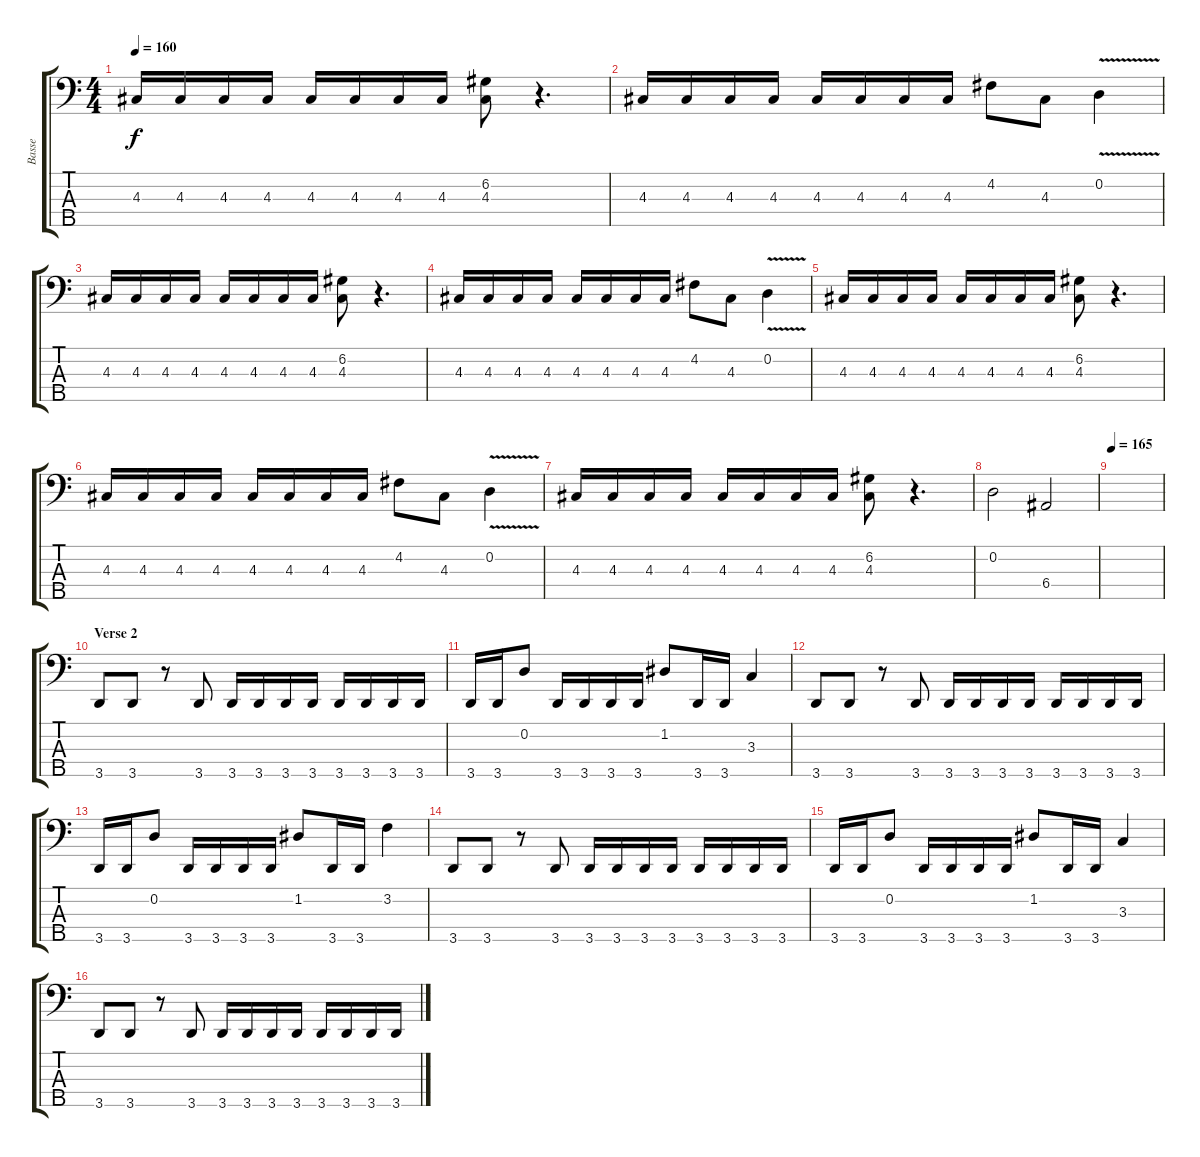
\track ("Basse" "Basse") {instrument electricbasspick}
\staff {score tabs}
\tuning (G2 D2 A1 E1 B0) {hide}
\ts (4 4)
\tempo 160
\clef f4
\ks c
4.3.16{dy f} 4.3.16 4.3.16 4.3.16 4.3.16 4.3.16 4.3.16 4.3.16 (6.2 4.3).8 r.4{d} |
4.3.16 4.3.16 4.3.16 4.3.16 4.3.16 4.3.16 4.3.16 4.3.16 4.2.8 4.3.8 0.2{v}.4 |
4.3.16 4.3.16 4.3.16 4.3.16 4.3.16 4.3.16 4.3.16 4.3.16 (6.2 4.3).8 r.4{d} |
4.3.16 4.3.16 4.3.16 4.3.16 4.3.16 4.3.16 4.3.16 4.3.16 4.2.8 4.3.8 0.2{v}.4 |
4.3.16 4.3.16 4.3.16 4.3.16 4.3.16 4.3.16 4.3.16 4.3.16 (6.2 4.3).8 r.4{d} |
4.3.16 4.3.16 4.3.16 4.3.16 4.3.16 4.3.16 4.3.16 4.3.16 4.2.8 4.3.8 0.2{v}.4 |
4.3.16 4.3.16 4.3.16 4.3.16 4.3.16 4.3.16 4.3.16 4.3.16 (6.2 4.3).8 r.4{d} |
0.2.2 6.4.2 |
\tempo 165
|
\section ("" "Verse 2")
3.5.8 3.5.8 r.8 3.5.8 3.5.16 3.5.16 3.5.16 3.5.16 3.5.16 3.5.16 3.5.16 3.5.16 |
3.5.16 3.5.16 0.2.8 3.5.16 3.5.16 3.5.16 3.5.16 1.2.8 3.5.16 3.5.16 3.3.4 |
3.5.8 3.5.8 r.8 3.5.8 3.5.16 3.5.16 3.5.16 3.5.16 3.5.16 3.5.16 3.5.16 3.5.16 |
3.5.16 3.5.16 0.2.8 3.5.16 3.5.16 3.5.16 3.5.16 1.2.8 3.5.16 3.5.16 3.2.4 |
3.5.8 3.5.8 r.8 3.5.8 3.5.16 3.5.16 3.5.16 3.5.16 3.5.16 3.5.16 3.5.16 3.5.16 |
3.5.16 3.5.16 0.2.8 3.5.16 3.5.16 3.5.16 3.5.16 1.2.8 3.5.16 3.5.16 3.3.4 |
3.5.8 3.5.8 r.8 3.5.8 3.5.16 3.5.16 3.5.16 3.5.16 3.5.16 3.5.16 3.5.16 3.5.16
